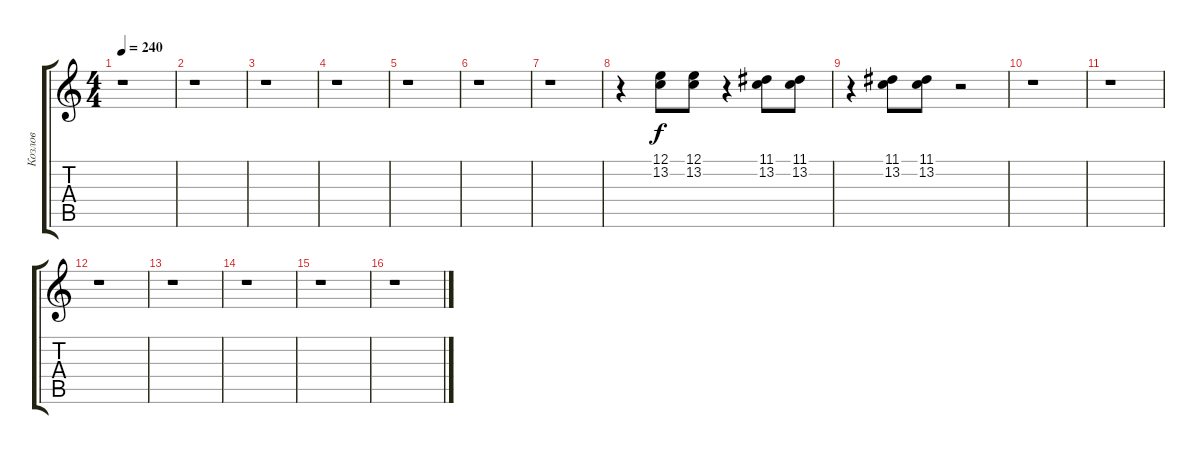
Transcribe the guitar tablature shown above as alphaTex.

\track ("Козлов" "Козлов") {instrument vibraphone}
\staff {score tabs}
\tuning (E4 B3 G3 D3 A2 E2) {hide}
\ts (4 4)
\tempo 240
\clef g2
\ks c
r.1{dy f} |
r.1 |
r.1 |
r.1 |
r.1 |
r.1 |
r.1 |
r.4 (12.1 13.2).8 (12.1 13.2).8 r.4 (11.1 13.2).8 (11.1 13.2).8 |
r.4 (11.1 13.2).8 (11.1 13.2).8 r.2 |
r.1 |
r.1 |
r.1 |
r.1 |
r.1 |
r.1 |
r.1
